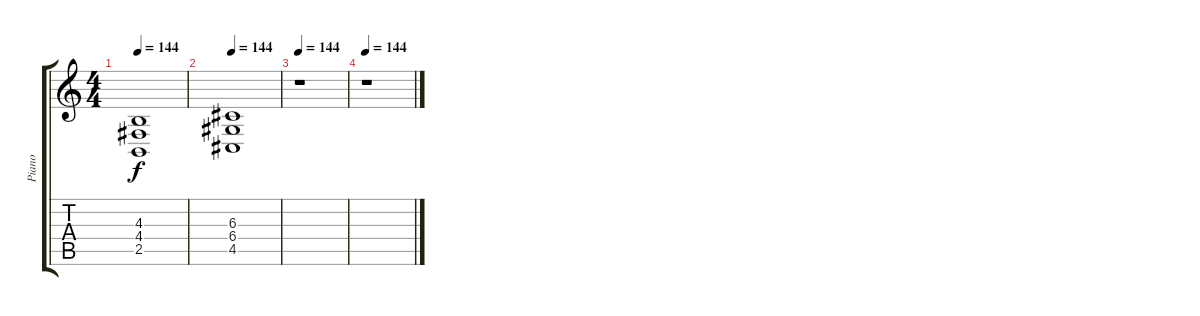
\track ("Piano" "Piano") {instrument acousticgrandpiano}
\staff {score tabs}
\tuning (E4 B3 G3 D3 A2 D2) {hide}
\ts (4 4)
\tempo 144
\clef g2
\ks c
(4.3 4.4 2.5).1{dy f} |
\tempo 144
(6.3 6.4 4.5).1 |
\tempo 144
r.1 |
\tempo 144
r.1
